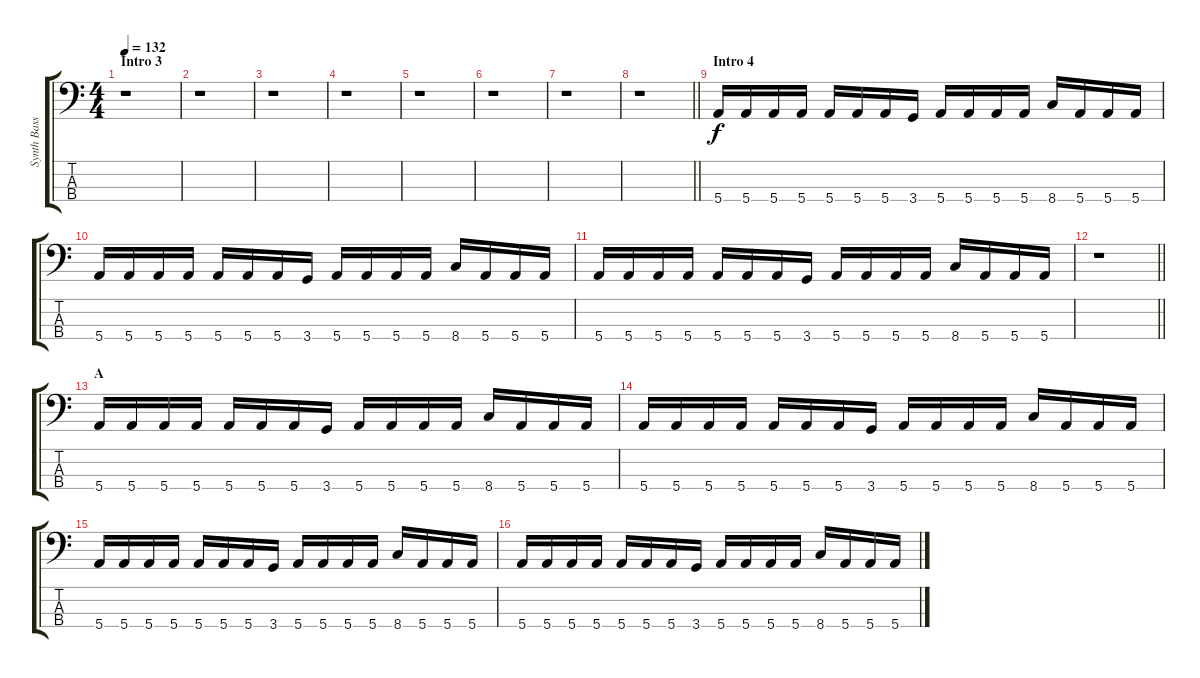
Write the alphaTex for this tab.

\track ("Synth Bass" "Synth Bass") {instrument synthbass2}
\staff {score tabs}
\tuning (G2 D2 A1 E1) {hide}
\ts (4 4)
\section ("" "Intro 3")
\tempo 132
\clef f4
\ks c
r.1{dy f} |
r.1 |
r.1 |
r.1 |
r.1 |
r.1 |
r.1 |
\barLineRight lightlight
r.1 |
\section ("" "Intro 4")
5.4.16 5.4.16 5.4.16 5.4.16 5.4.16 5.4.16 5.4.16 3.4.16 5.4.16 5.4.16 5.4.16 5.4.16 8.4.16 5.4.16 5.4.16 5.4.16 |
5.4.16 5.4.16 5.4.16 5.4.16 5.4.16 5.4.16 5.4.16 3.4.16 5.4.16 5.4.16 5.4.16 5.4.16 8.4.16 5.4.16 5.4.16 5.4.16 |
5.4.16 5.4.16 5.4.16 5.4.16 5.4.16 5.4.16 5.4.16 3.4.16 5.4.16 5.4.16 5.4.16 5.4.16 8.4.16 5.4.16 5.4.16 5.4.16 |
\barLineRight lightlight
r.1 |
\section ("" "A")
5.4.16 5.4.16 5.4.16 5.4.16 5.4.16 5.4.16 5.4.16 3.4.16 5.4.16 5.4.16 5.4.16 5.4.16 8.4.16 5.4.16 5.4.16 5.4.16 |
5.4.16 5.4.16 5.4.16 5.4.16 5.4.16 5.4.16 5.4.16 3.4.16 5.4.16 5.4.16 5.4.16 5.4.16 8.4.16 5.4.16 5.4.16 5.4.16 |
5.4.16 5.4.16 5.4.16 5.4.16 5.4.16 5.4.16 5.4.16 3.4.16 5.4.16 5.4.16 5.4.16 5.4.16 8.4.16 5.4.16 5.4.16 5.4.16 |
5.4.16 5.4.16 5.4.16 5.4.16 5.4.16 5.4.16 5.4.16 3.4.16 5.4.16 5.4.16 5.4.16 5.4.16 8.4.16 5.4.16 5.4.16 5.4.16
